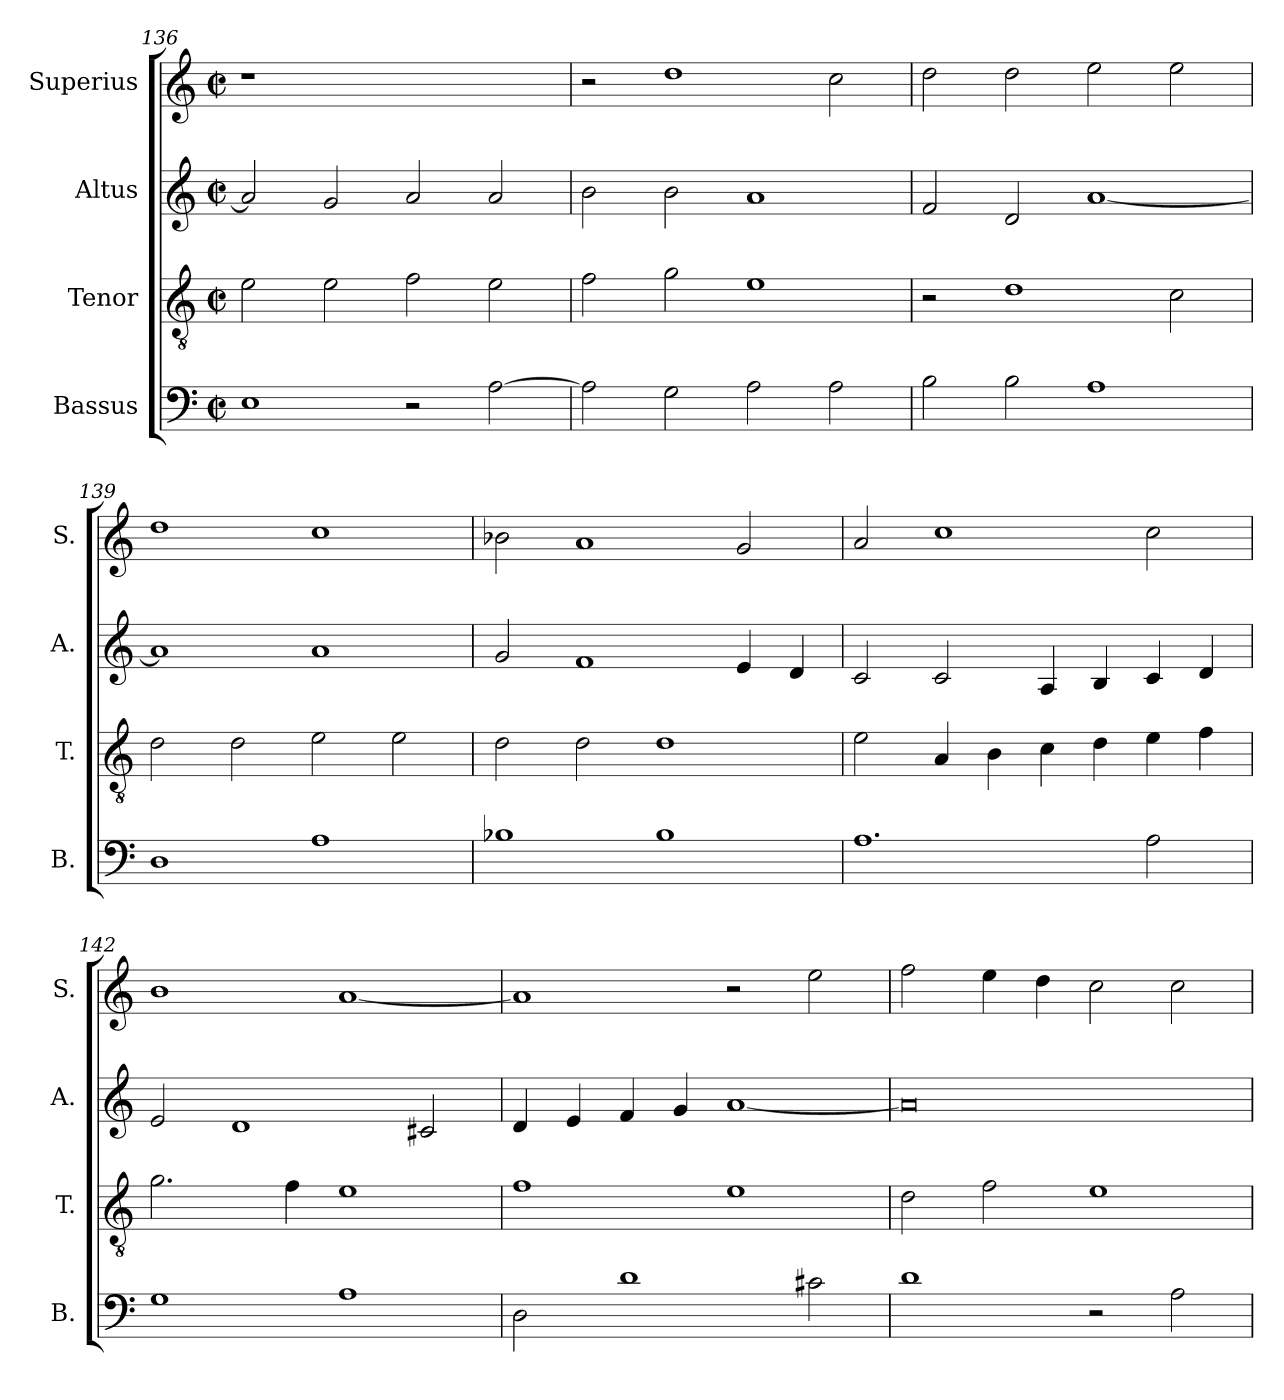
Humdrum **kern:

**kern	**kern	**kern	**kern
*part4	*part3	*part2	*part1
*staff4	*staff3	*staff2	*staff1
*I"Bassus	*I"Tenor	*I"Altus	*I"Superius
*I'B.	*I'T.	*I'A.	*I'S.
!!LO:LB:g=z
*clefF4	*clefGv2	*clefG2	*clefG2
*	*ITrd7c12	*	*
*k[]	*k[]	*k[]	*k[]
*C:	*C:	*C:	*C:
*M2/2	*M2/2	*M2/2	*M2/2
*met(c|)	*met(c|)	*met(c|)	*met(c|)
=136	=136	=136	=136
!	!	!	!LO:N:vis=1
1Ei	2Ei\	2ai/]	1r
.	2Ei\	2gi/	.
2r	2Fi\	2ai/	1ryy
[>2Ai\	2Ei\	2ai/	.
=137	=137	=137	=137
2Ai\]	2Fi\	2bi\	2r
2Gi\	2Gi\	2bi\	1ddi
2Ai\	1Ei	1ai	.
2Ai\	.	.	2cci\
=138	=138	=138	=138
2Bi\	2r	2fi/	2ddi\
2Bi\	1Di	2di/	2ddi\
1Ai	.	[<1ai	2eei\
.	2Ci\	.	2eei\
=139	=139	=139	=139
1Di	2Di\	1ai]	1ddi
.	2Di\	.	.
1Ai	2Ei\	1ai	1cci
.	2Ei\	.	.
=140	=140	=140	=140
1B-Xi	2Di\	2gi/	2b-Xi\
.	2Di\	1fi	1ai
1B-i	1Di	.	.
.	.	4ei/	2gi/
.	.	4di/	.
!!LO:LB:g=z
=141	=141	=141	=141
1.Ai	2Ei\	2ci/	2ai/
.	4AAi/	2ci/	1cci
.	4BBi\	.	.
.	4Ci\	4Ai/	.
.	4Di\	4Bi/	.
2Ai\	4Ei\	4ci/	2cci\
.	4Fi\	4di/	.
=142	=142	=142	=142
1Gi	2.Gi\	2ei/	1bi
.	.	1di	.
.	4Fi\	.	.
1Ai	1Ei	.	[<1ai
.	.	2c#Xi/	.
=143	=143	=143	=143
2Di\	1Fi	4di/	1ai]
.	.	4ei/	.
1di	.	4fi/	.
.	.	4gi/	.
.	1Ei	[<1ai	2r
2c#Xi\	.	.	2eei\
=144	=144	=144	=144
1di	2Di\	0ai]	2ffi\
.	2Fi\	.	4eei\
.	.	.	4ddi\
2r	1Ei	.	2cci\
2Ai\	.	.	2cci\
=	=	=	=
*-	*-	*-	*-
